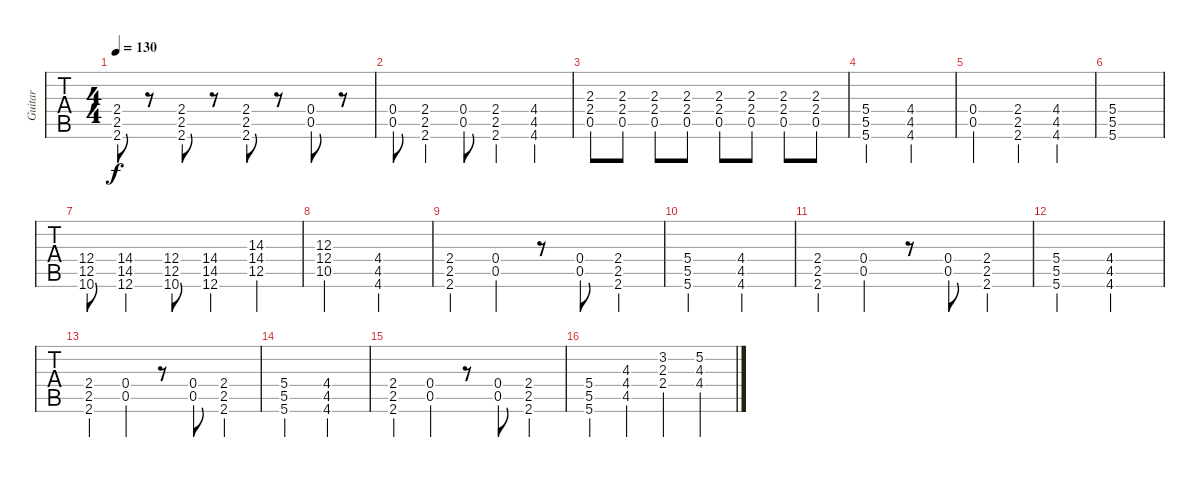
\track ("Guitar" "Guitar") {instrument overdrivenguitar}
\staff {tabs}
\tuning (D4 A3 F3 C3 G2 C2) {hide}
\ts (4 4)
\tempo 130
\clef g2
\ks c
(2.4 2.5 2.6).8{dy f} r.8 (2.4 2.5 2.6).8 r.8 (2.4 2.5 2.6).8 r.8 (0.4 0.5).8 r.8 |
(0.4 0.5).8 (2.4 2.5 2.6).4 (0.4 0.5).8 (2.4 2.5 2.6).4 (4.4 4.5 4.6).4 |
(2.3 2.4 0.5).8 (2.3 2.4 0.5).8 (2.3 2.4 0.5).8 (2.3 2.4 0.5).8 (2.3 2.4 0.5).8 (2.3 2.4 0.5).8 (2.3 2.4 0.5).8 (2.3 2.4 0.5).8 |
(5.4 5.5 5.6).2 (4.4 4.5 4.6).2 |
(0.4 0.5).2 (2.4 2.5 2.6).4 (4.4 4.5 4.6).4 |
(5.4 5.5 5.6).1 |
(12.4 12.5 10.6).8 (14.4 14.5 12.6).4 (12.4 12.5 10.6).8 (14.4 14.5 12.6).4 (14.3 14.4 12.5).4 |
(12.3 12.4 10.5).2 (4.4 4.5 4.6).2 |
(2.4 2.5 2.6).4 (0.4 0.5).4 r.8 (0.4 0.5).8 (2.4 2.5 2.6).4 |
(5.4 5.5 5.6).2 (4.4 4.5 4.6).2 |
(2.4 2.5 2.6).4 (0.4 0.5).4 r.8 (0.4 0.5).8 (2.4 2.5 2.6).4 |
(5.4 5.5 5.6).2 (4.4 4.5 4.6).2 |
(2.4 2.5 2.6).4 (0.4 0.5).4 r.8 (0.4 0.5).8 (2.4 2.5 2.6).4 |
(5.4 5.5 5.6).2 (4.4 4.5 4.6).2 |
(2.4 2.5 2.6).4 (0.4 0.5).4 r.8 (0.4 0.5).8 (2.4 2.5 2.6).4 |
(5.4 5.5 5.6).4 (4.3 4.4 4.5).4 (3.2 2.3 2.4).4 (5.2 4.3 4.4).4
